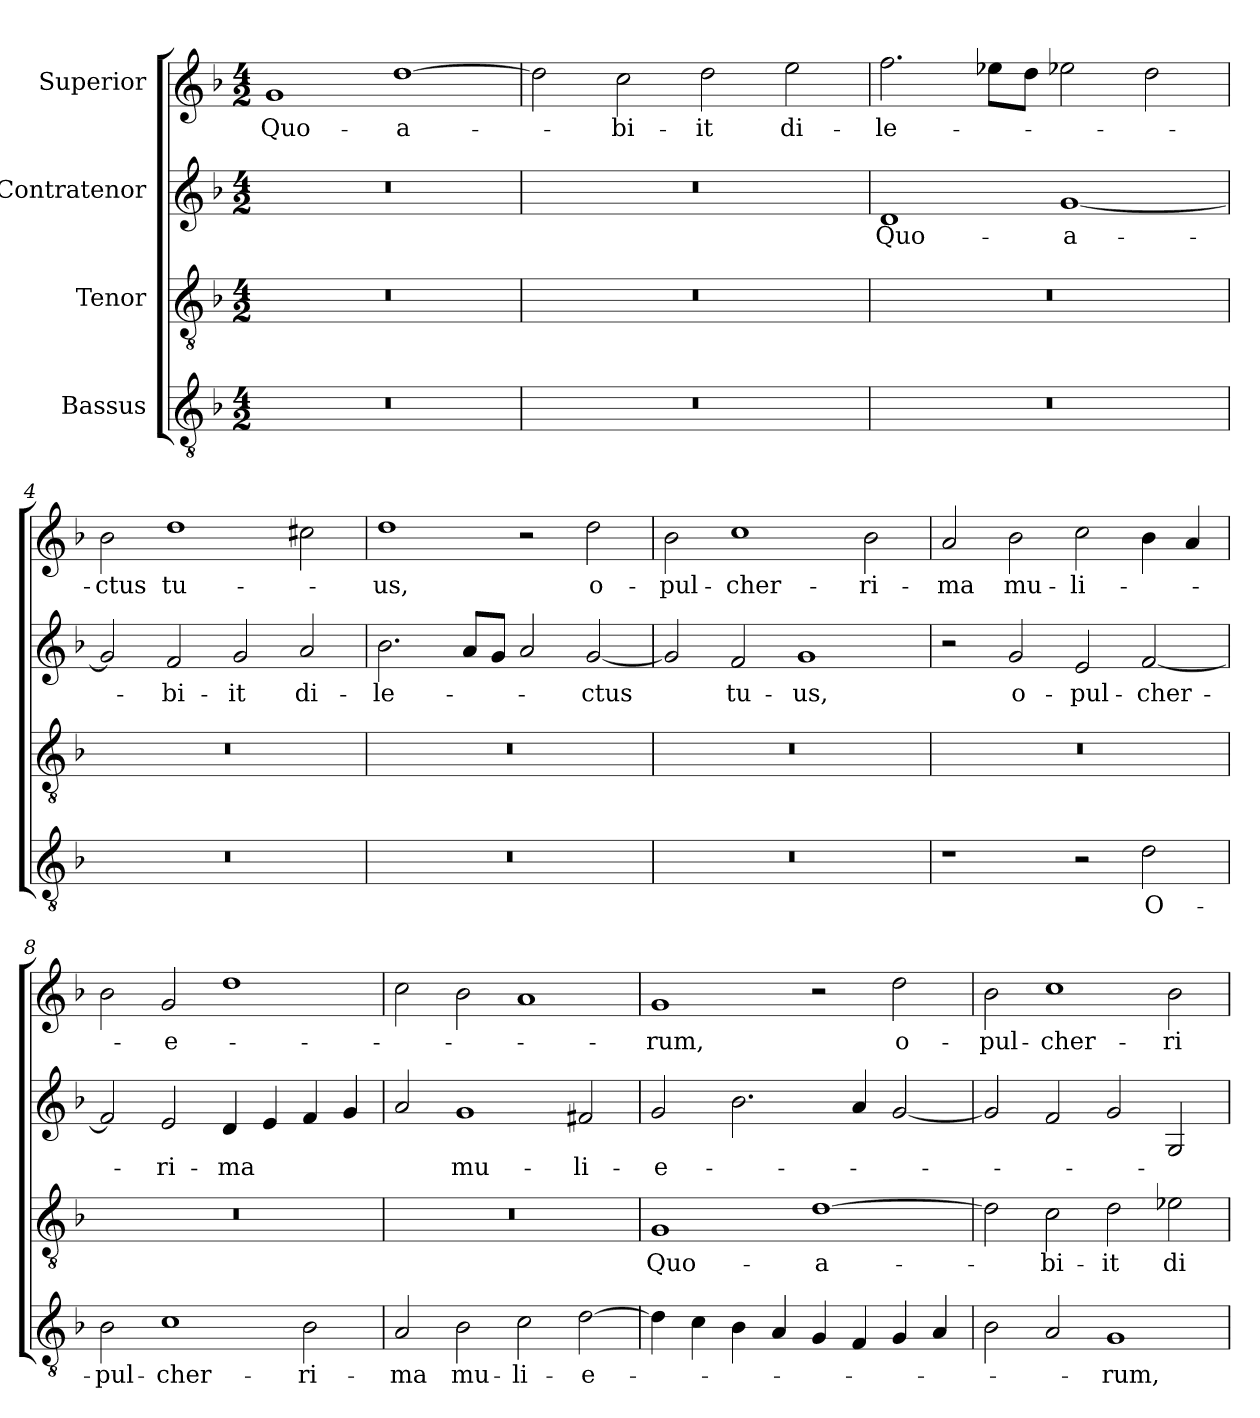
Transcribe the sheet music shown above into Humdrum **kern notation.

**kern	**text	**kern	**text	**kern	**text	**kern	**text
*part4	*part4	*part3	*part3	*part2	*part2	*part1	*part1
*staff4	*staff4	*staff3	*staff3	*staff2	*staff2	*staff1	*staff1
*I"Bassus	*	*I"Tenor	*	*I"Contratenor	*	*I"Superior	*
*clefGv2	*	*clefGv2	*	*clefG2	*	*clefG2	*
*k[b-]	*	*k[b-]	*	*k[b-]	*	*k[b-]	*
*M4/2	*	*M4/2	*	*M4/2	*	*M4/2	*
=1	=1	=1	=1	=1	=1	=1	=1
0r	.	0r	.	0r	.	1g/	Quo-
.	.	.	.	.	.	[1dd\	a-
=2	=2	=2	=2	=2	=2	=2	=2
0r	.	0r	.	0r	.	2dd\]	.
.	.	.	.	.	.	2cc\	-bi-
.	.	.	.	.	.	2dd\	-it
.	.	.	.	.	.	2ee\	di-
=3	=3	=3	=3	=3	=3	=3	=3
0r	.	0r	.	1d/	Quo-	2.ff\	-le-
.	.	.	.	.	.	8ee-X\L	.
.	.	.	.	.	.	8dd\J	.
.	.	.	.	[1g/	a-	2ee-X\	.
.	.	.	.	.	.	2dd\	.
=4	=4	=4	=4	=4	=4	=4	=4
0r	.	0r	.	2g/]	.	2b-\	-ctus
.	.	.	.	2f/	-bi-	1dd\	tu-
.	.	.	.	2g/	-it	.	.
.	.	.	.	2a/	di-	2cc#X\	.
=5	=5	=5	=5	=5	=5	=5	=5
0r	.	0r	.	2.b-\	-le-	1dd\	-us,
.	.	.	.	8a/L	.	.	.
.	.	.	.	8g/J	.	.	.
.	.	.	.	2a/	.	2r	.
.	.	.	.	[2g/	-ctus	2dd\	o-
=6	=6	=6	=6	=6	=6	=6	=6
0r	.	0r	.	2g/]	.	2b-\	pul-
.	.	.	.	2f/	tu-	1cc\	-cher-
.	.	.	.	1g/	-us,	.	.
.	.	.	.	.	.	2b-\	-ri-
=7	=7	=7	=7	=7	=7	=7	=7
1r	.	0r	.	2r	.	2a/	-ma
.	.	.	.	2g/	o-	2b-\	mu-
2r	.	.	.	2e/	pul-	2cc\	-li-
2d\	O-	.	.	[2f/	-cher-	4b-\	.
.	.	.	.	.	.	4a/	.
=8	=8	=8	=8	=8	=8	=8	=8
2B-\	pul-	0r	.	2f/]	.	2b-\	.
1c\	-cher-	.	.	2e/	-ri-	2g/	-e-
.	.	.	.	4d/	-ma	1dd\	.
.	.	.	.	4e/	.	.	.
2B-\	-ri-	.	.	4f/	.	.	.
.	.	.	.	4g/	.	.	.
=9	=9	=9	=9	=9	=9	=9	=9
2A/	-ma	0r	.	2a/	.	2cc\	.
2B-\	mu-	.	.	1g/	mu-	2b-\	.
2c\	-li-	.	.	.	.	1a/	.
[2d\	-e-	.	.	2f#X/	-li-	.	.
=10	=10	=10	=10	=10	=10	=10	=10
4d\]	.	1G/	Quo-	2g/	-e-	1g/	-rum,
4c\	.	.	.	.	.	.	.
4B-\	.	.	.	2.b-\	.	.	.
4A/	.	.	.	.	.	.	.
4G/	.	[1d\	a-	.	.	2r	.
4F/	.	.	.	4a/	.	.	.
4G/	.	.	.	[2g/	.	2dd\	o-
4A/	.	.	.	.	.	.	.
=11	=11	=11	=11	=11	=11	=11	=11
2B-\	.	2d\]	.	2g/]	.	2b-\	pul-
2A/	.	2c\	-bi-	2f/	.	1cc\	-cher-
1G/	-rum,	2d\	-it	2g/	.	.	.
.	.	2e-X\	di-	2G/	.	2b-\	-ri-
=	=	=	=	=	=	=	=
*-	*-	*-	*-	*-	*-	*-	*-
